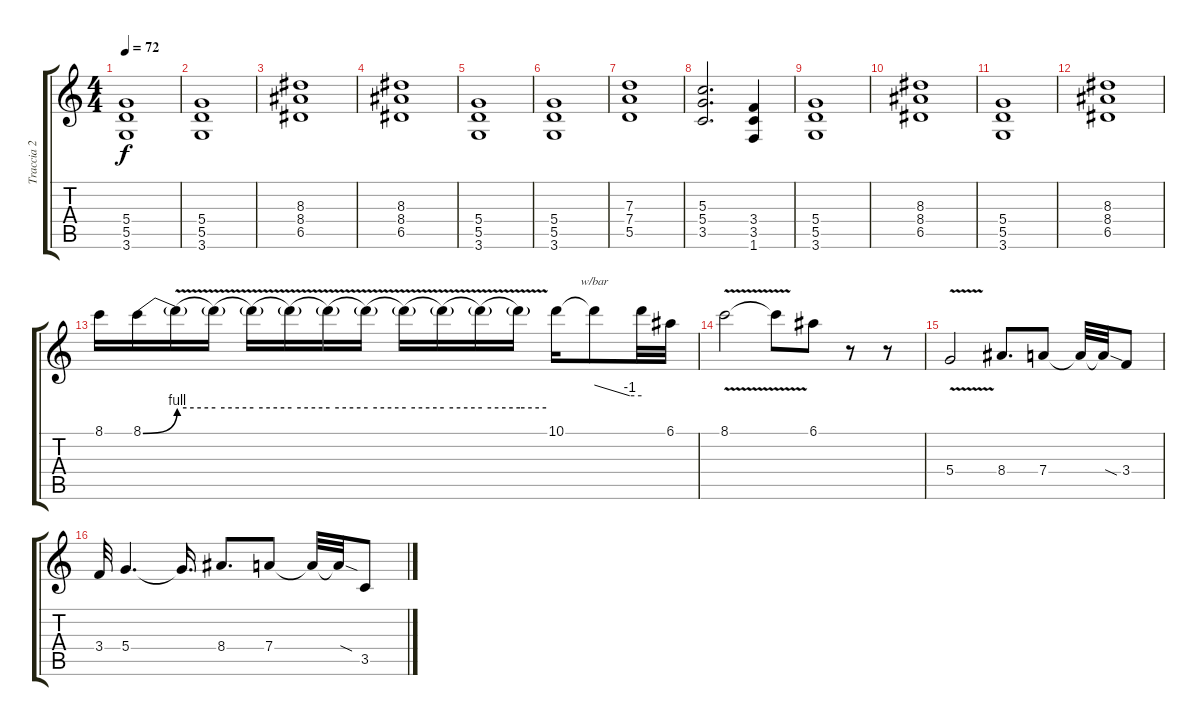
\track ("Traccia 2" "Traccia 2") {instrument distortionguitar}
\staff {score tabs}
\tuning (E4 B3 G3 D3 A2 E2) {hide}
\ts (4 4)
\tempo 72
\clef g2
\ks c
(5.4 5.5 3.6).1{dy f} |
(5.4 5.5 3.6).1 |
(8.3 8.4 6.5).1 |
(8.3 8.4 6.5).1 |
(5.4 5.5 3.6).1 |
(5.4 5.5 3.6).1 |
(7.3 7.4 5.5).1 |
(5.3 5.4 3.5).2{d} (3.4 3.5 1.6).4 |
(5.4 5.5 3.6).1 |
(8.3 8.4 6.5).1 |
(5.4 5.5 3.6).1 |
(8.3 8.4 6.5).1 |
8.1.16 8.1{be (bend 0 0 60 4)}.16 8.1{be (hold 0 4 60 4) v t}.16 8.1{be (hold 0 4 60 4) v t}.16 8.1{be (hold 0 4 60 4) v t}.16 8.1{be (hold 0 4 60 4) v t}.16 8.1{be (hold 0 4 60 4) v t}.16 8.1{be (hold 0 4 60 4) v t}.16 8.1{be (hold 0 4 60 4) v t}.16 8.1{be (hold 0 4 60 4) v t}.16 8.1{be (hold 0 4 60 4) v t}.16 8.1{be (hold 0 4 60 4) v t}.16 10.1.16 10.1{t}.8{tbe (custom default 0 0 45 -4 60 -4)} 10.1{t}.32 6.1.32 |
8.1{v}.2 8.1{t}.8 6.1.8 r.8 r.8 |
5.4{v}.2 8.4.8{d} 7.4.8 7.4{t}.32 7.4{sod t}.32 3.4.8 |
3.4.32 5.4.4{d} 5.4{t}.16{d} 8.4.8{d} 7.4.8 7.4{t}.32 7.4{sod t}.32 3.5.8
